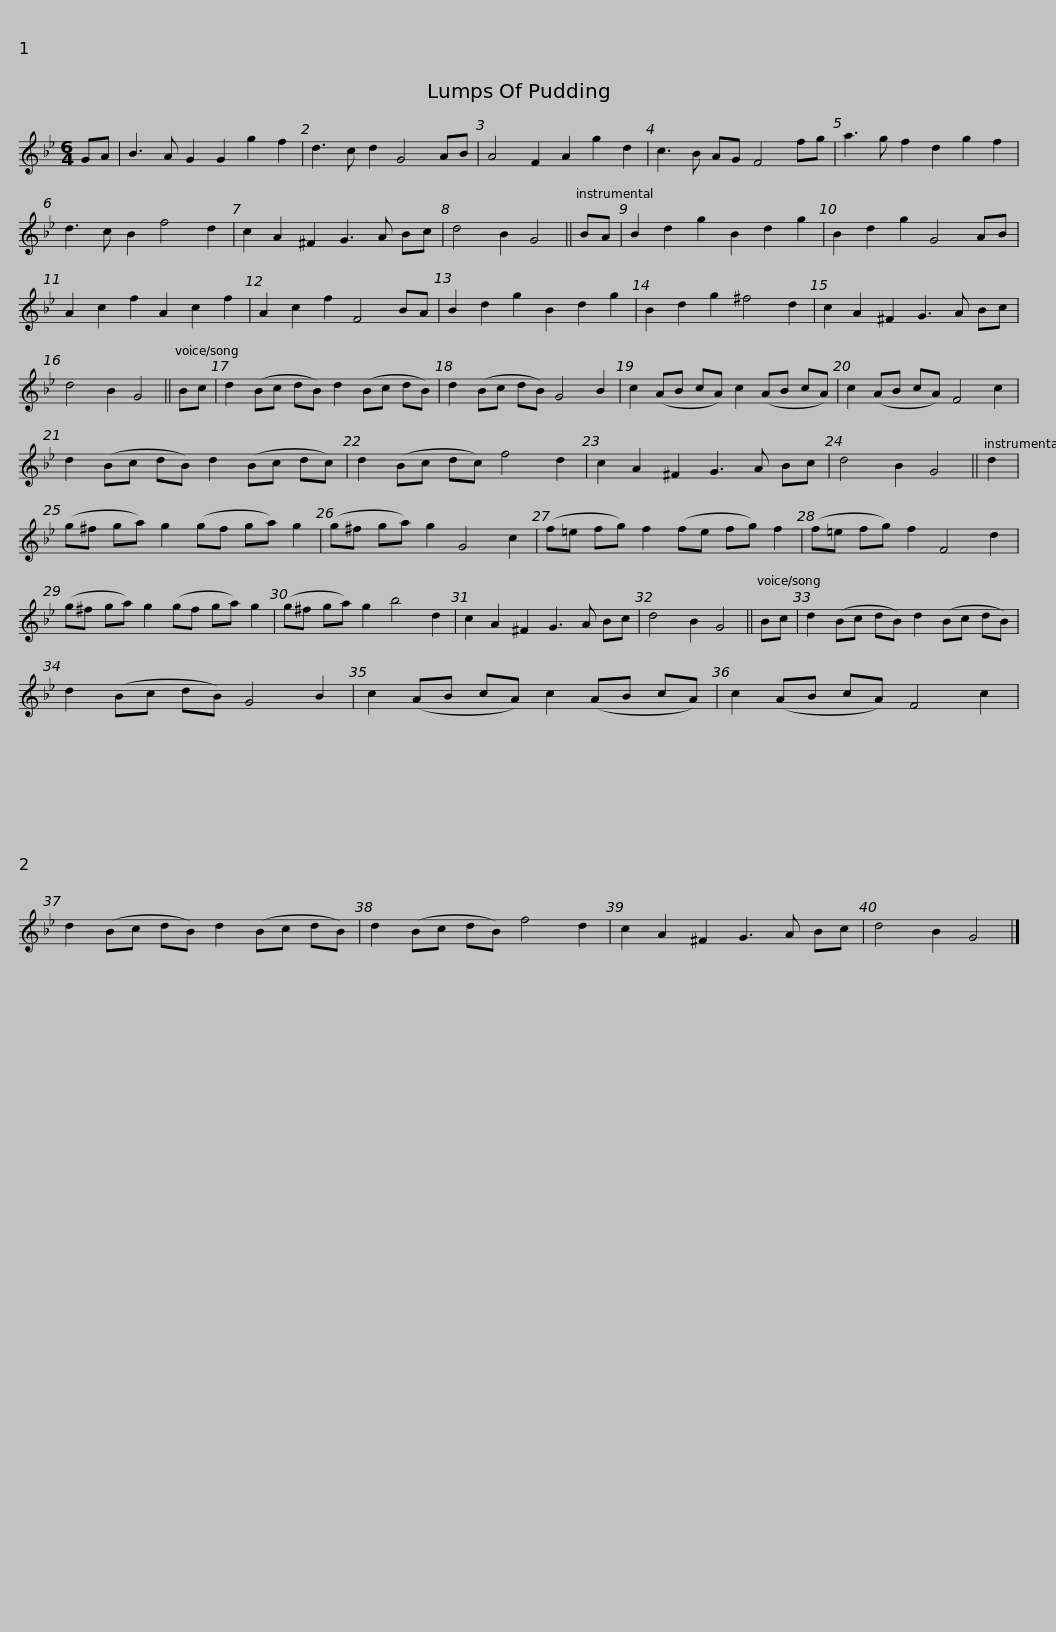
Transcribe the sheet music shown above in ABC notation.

X:1
L:1/8
M:6/4
I:linebreak $
K:Gmin
V:1 treble
V:1
 GA | B3 A G2 G2 g2 f2 | d3 c d2 G4 AB | A4 F2 A2 g2 d2 | c3 B AG F4 fg | %5
 a3 g f2 d2 g2 f2 | d3 c B2 f4 d2 |$ c2 A2 ^F2 G3 A Bc | d4 B2 G4 || BA | %10
 B2 d2 g2 B2 d2 g2 | B2 d2 g2 G4 AB | A2 c2 f2 A2 c2 f2 | A2 c2 f2 F4 BA |$ B2 d2 g2 B2 d2 g2 | %15
 B2 d2 g2 ^f4 d2 | c2 A2 ^F2 G3 A Bc | d4 B2 G4 || Bc | d2 (Bc dB) d2 (Bc dB) |$ %20
 d2 (Bc dB) G4 B2 | c2 (AB cA) c2 (AB cA) | c2 (AB cA) F4 c2 | d2 (Bc dB) d2 (Bc dc) | d2 (Bc dc) f4 d2 |$ %25
 c2 A2 ^F2 G3 A Bc | d4 B2 G4 || d2 | (g^f ga) g2 (gf ga) g2 | (g^f ga) g2 G4 c2 |$ %30
 (f=e fg) f2 (fe fg) f2 | (f=e fg) f2 F4 d2 | (g^f ga) g2 (gf ga) g2 | (g^f ga) g2 b4 d2 |$ c2 A2 ^F2 G3 A Bc | %35
 d4 B2 G4 || Bc | d2 (Bc dB) d2 (Bc dB) | d2 (Bc dB) G4 B2 | c2 (AB cA) c2 (AB cA) |$ %40
 c2 (AB cA) F4 c2 | d2 (Bc dB) d2 (Bc dB) | d2 (Bc dB) f4 d2 | c2 A2 ^F2 G3 A Bc | d4 B2 G4 |] %45
